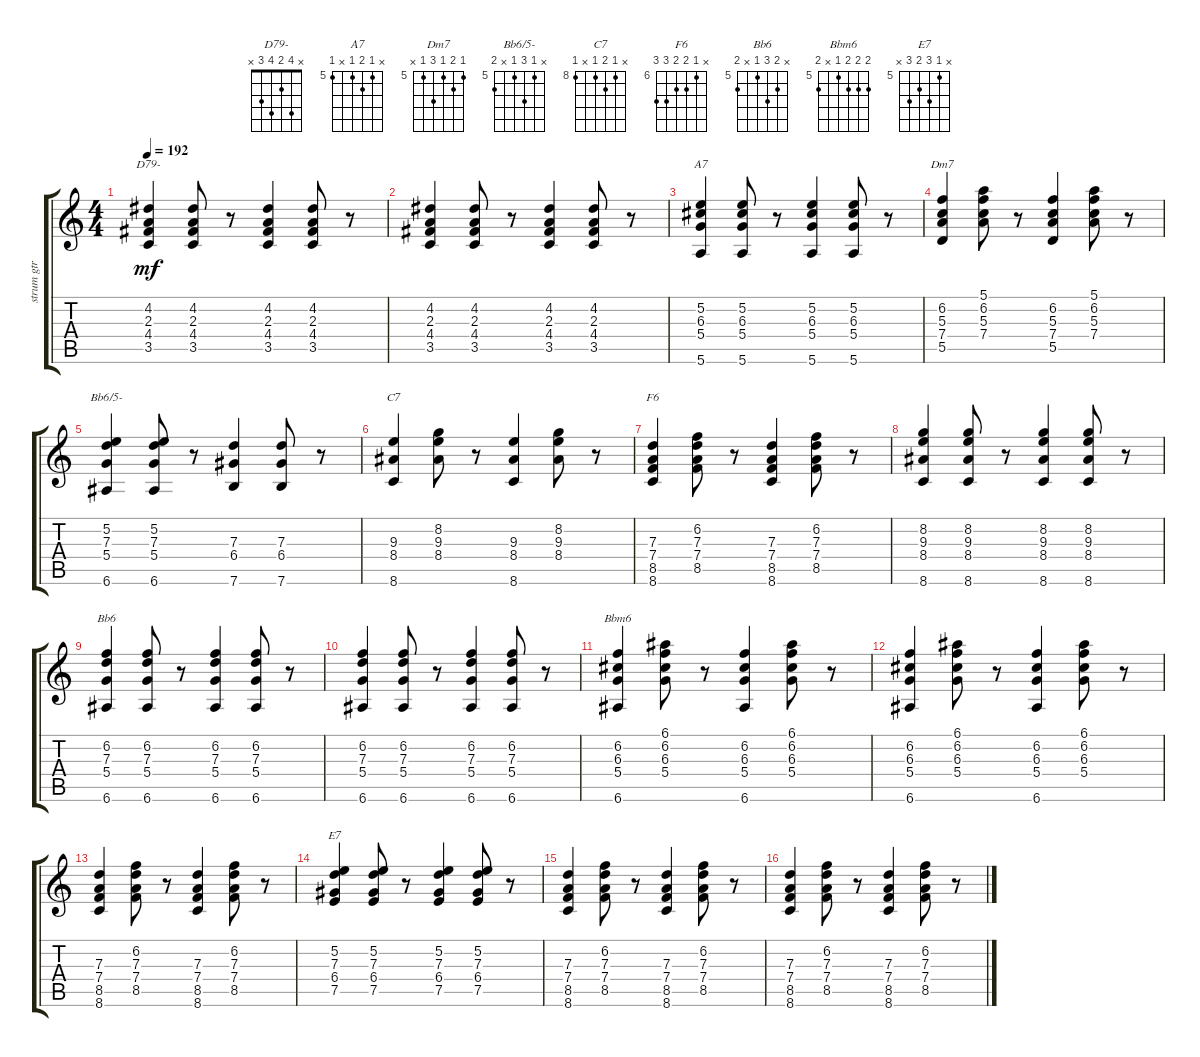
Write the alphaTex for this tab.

\track ("strum gtr" "strum gtr") {instrument acousticguitarnylon}
\staff {score tabs}
\tuning (E4 B3 G3 D3 A2 E2) {hide}
\chord ("D79-" x 4 2 4 3 x)
\chord ("A7" x 5 6 5 x 5) {firstfret 5}
\chord ("Dm7" 5 6 5 7 5 x) {firstfret 5}
\chord ("Bb6/5-" x 5 7 5 x 6) {firstfret 5}
\chord ("C7" x 8 9 8 x 8) {firstfret 8}
\chord ("F6" x 6 7 7 8 8) {firstfret 6}
\chord ("Bb6" x 6 7 5 x 6) {firstfret 5}
\chord ("Bbm6" 6 6 6 5 x 6) {firstfret 5}
\chord ("E7" x 5 7 6 7 x) {firstfret 5}
\ts (4 4)
\tempo 192
\clef g2
\ks c
(4.2 2.3 4.4 3.5).4{ch "D79-" dy mf} (4.2 2.3 4.4 3.5).8 r.8 (4.2 2.3 4.4 3.5).4 (4.2 2.3 4.4 3.5).8 r.8 |
(4.2 2.3 4.4 3.5).4 (4.2 2.3 4.4 3.5).8 r.8 (4.2 2.3 4.4 3.5).4 (4.2 2.3 4.4 3.5).8 r.8 |
(5.2 6.3 5.4 5.6).4{ch "A7"} (5.2 6.3 5.4 5.6).8 r.8 (5.2 6.3 5.4 5.6).4 (5.2 6.3 5.4 5.6).8 r.8 |
(6.2 5.3 7.4 5.5).4{ch "Dm7"} (5.1 6.2 5.3 7.4).8 r.8 (6.2 5.3 7.4 5.5).4 (5.1 6.2 5.3 7.4).8 r.8 |
(5.2 7.3 5.4 6.6).4{ch "Bb6/5-"} (5.2 7.3 5.4 6.6).8 r.8 (7.3 6.4 7.6).4 (7.3 6.4 7.6).8 r.8 |
(9.3 8.4 8.6).4{ch "C7"} (8.2 9.3 8.4).8 r.8 (9.3 8.4 8.6).4 (8.2 9.3 8.4).8 r.8 |
(7.3 7.4 8.5 8.6).4{ch "F6"} (6.2 7.3 7.4 8.5).8 r.8 (7.3 7.4 8.5 8.6).4 (6.2 7.3 7.4 8.5).8 r.8 |
(8.2 9.3 8.4 8.6).4 (8.2 9.3 8.4 8.6).8 r.8 (8.2 9.3 8.4 8.6).4 (8.2 9.3 8.4 8.6).8 r.8 |
(6.2 7.3 5.4 6.6).4{ch "Bb6"} (6.2 7.3 5.4 6.6).8 r.8 (6.2 7.3 5.4 6.6).4 (6.2 7.3 5.4 6.6).8 r.8 |
(6.2 7.3 5.4 6.6).4 (6.2 7.3 5.4 6.6).8 r.8 (6.2 7.3 5.4 6.6).4 (6.2 7.3 5.4 6.6).8 r.8 |
(6.2 6.3 5.4 6.6).4{ch "Bbm6"} (6.1 6.2 6.3 5.4).8 r.8 (6.2 6.3 5.4 6.6).4 (6.1 6.2 6.3 5.4).8 r.8 |
(6.2 6.3 5.4 6.6).4 (6.1 6.2 6.3 5.4).8 r.8 (6.2 6.3 5.4 6.6).4 (6.1 6.2 6.3 5.4).8 r.8 |
(7.3 7.4 8.5 8.6).4 (6.2 7.3 7.4 8.5).8 r.8 (7.3 7.4 8.5 8.6).4 (6.2 7.3 7.4 8.5).8 r.8 |
(5.2 7.3 6.4 7.5).4{ch "E7"} (5.2 7.3 6.4 7.5).8 r.8 (5.2 7.3 6.4 7.5).4 (5.2 7.3 6.4 7.5).8 r.8 |
(7.3 7.4 8.5 8.6).4 (6.2 7.3 7.4 8.5).8 r.8 (7.3 7.4 8.5 8.6).4 (6.2 7.3 7.4 8.5).8 r.8 |
(7.3 7.4 8.5 8.6).4 (6.2 7.3 7.4 8.5).8 r.8 (7.3 7.4 8.5 8.6).4 (6.2 7.3 7.4 8.5).8 r.8
